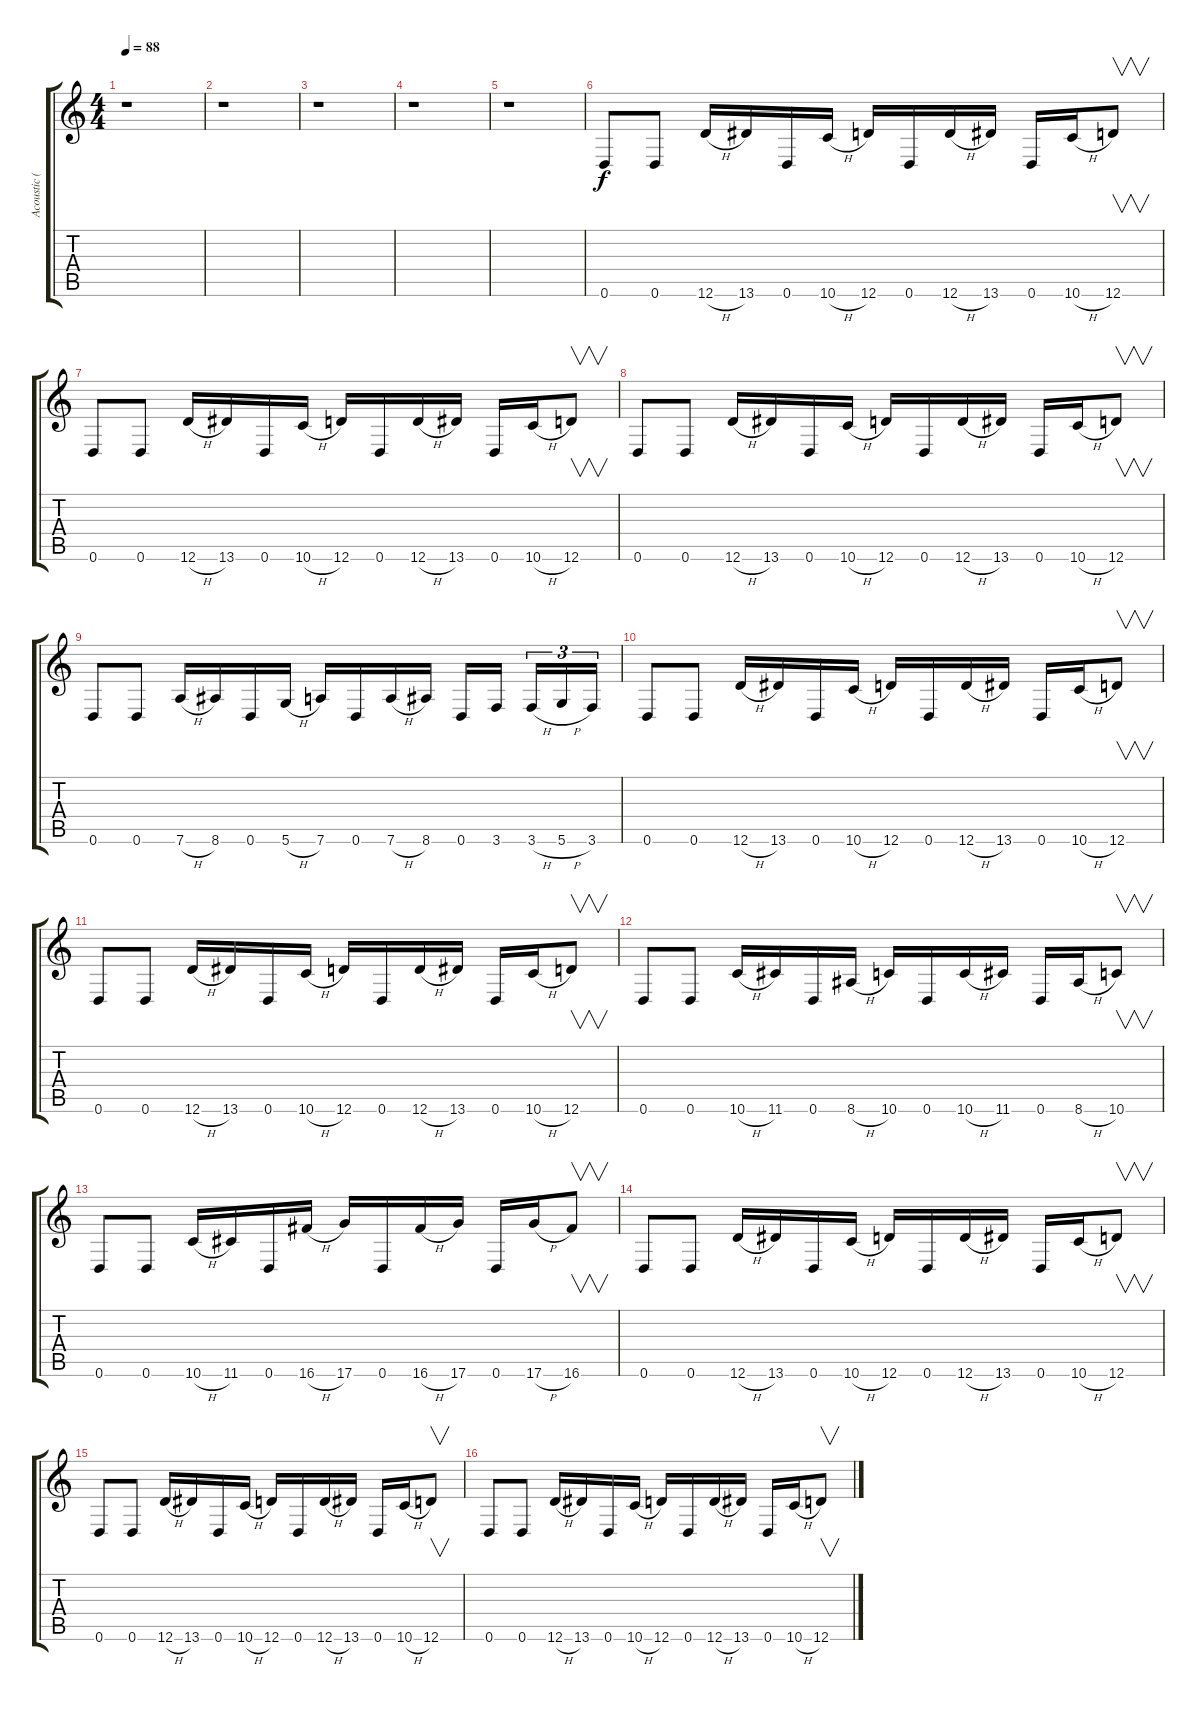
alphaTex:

\track ("Acoustic (Intro) / Rhythm" "Acoustic (") {instrument acousticguitarsteel}
\staff {score tabs}
\tuning (E4 B3 G3 D3 A2 D2) {hide}
\ts (4 4)
\tempo 88
\clef g2
\ks c
r.1{dy f} |
r.1 |
r.1 |
r.1 |
r.1 |
0.6.8 0.6.8 12.6{h}.16 13.6.16 0.6.16 10.6{h}.16 12.6.16 0.6.16 12.6{h}.16 13.6.16 0.6.16 10.6{h}.16 12.6.8{v} |
0.6.8 0.6.8 12.6{h}.16 13.6.16 0.6.16 10.6{h}.16 12.6.16 0.6.16 12.6{h}.16 13.6.16 0.6.16 10.6{h}.16 12.6.8{v} |
0.6.8 0.6.8 12.6{h}.16 13.6.16 0.6.16 10.6{h}.16 12.6.16 0.6.16 12.6{h}.16 13.6.16 0.6.16 10.6{h}.16 12.6.8{v} |
0.6.8 0.6.8 7.6{h}.16 8.6.16 0.6.16 5.6{h}.16 7.6.16 0.6.16 7.6{h}.16 8.6.16 0.6.16 3.6.16 3.6{h}.16{tu (3 2)} 5.6{h}.16{tu (3 2)} 3.6.16{tu (3 2)} |
0.6.8 0.6.8 12.6{h}.16 13.6.16 0.6.16 10.6{h}.16 12.6.16 0.6.16 12.6{h}.16 13.6.16 0.6.16 10.6{h}.16 12.6.8{v} |
0.6.8 0.6.8 12.6{h}.16 13.6.16 0.6.16 10.6{h}.16 12.6.16 0.6.16 12.6{h}.16 13.6.16 0.6.16 10.6{h}.16 12.6.8{v} |
0.6.8 0.6.8 10.6{h}.16 11.6.16 0.6.16 8.6{h}.16 10.6.16 0.6.16 10.6{h}.16 11.6.16 0.6.16 8.6{h}.16 10.6.8{v} |
0.6.8 0.6.8 10.6{h}.16 11.6.16 0.6.16 16.6{h}.16 17.6.16 0.6.16 16.6{h}.16 17.6.16 0.6.16 17.6{h}.16 16.6.8{v} |
0.6.8 0.6.8 12.6{h}.16 13.6.16 0.6.16 10.6{h}.16 12.6.16 0.6.16 12.6{h}.16 13.6.16 0.6.16 10.6{h}.16 12.6.8{v} |
0.6.8 0.6.8 12.6{h}.16 13.6.16 0.6.16 10.6{h}.16 12.6.16 0.6.16 12.6{h}.16 13.6.16 0.6.16 10.6{h}.16 12.6.8{v} |
0.6.8 0.6.8 12.6{h}.16 13.6.16 0.6.16 10.6{h}.16 12.6.16 0.6.16 12.6{h}.16 13.6.16 0.6.16 10.6{h}.16 12.6.8{v}
